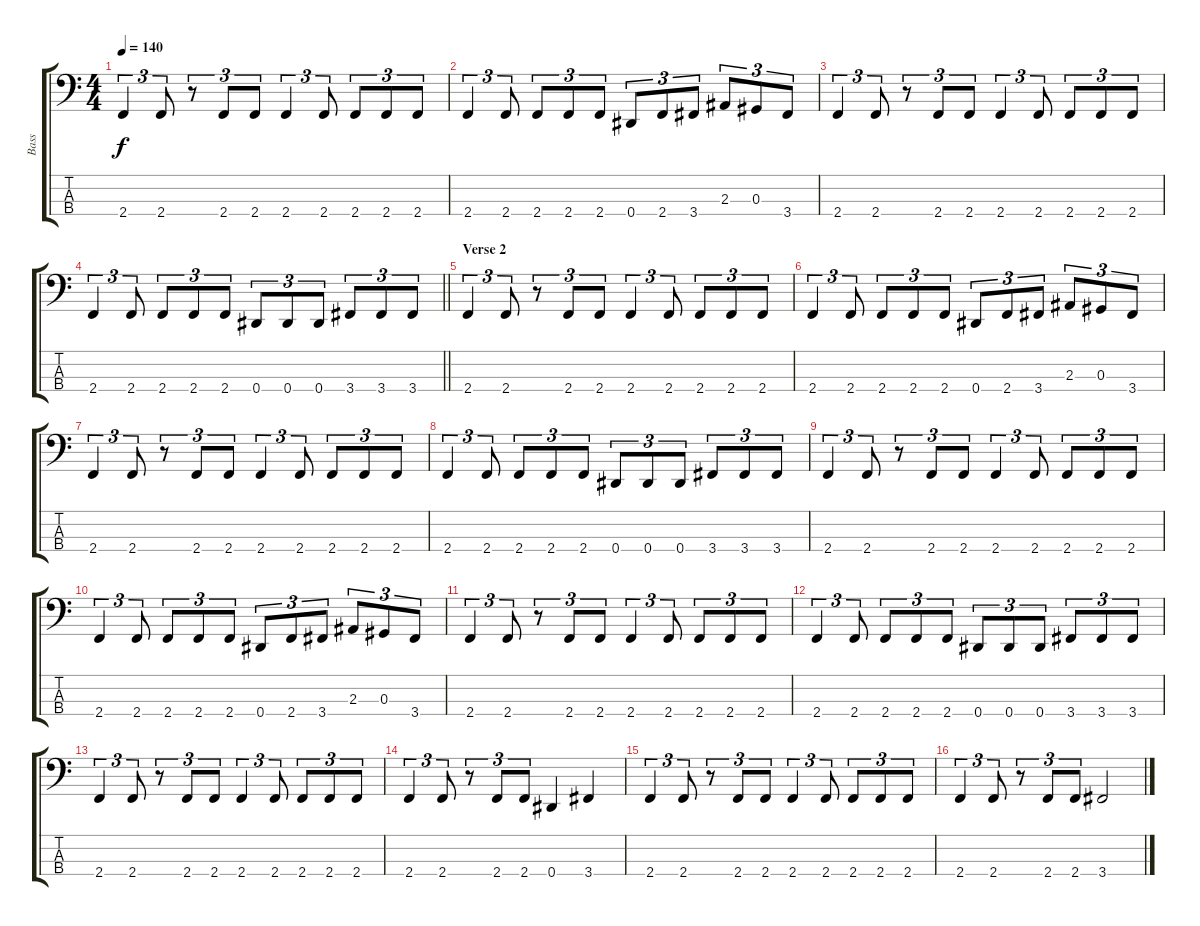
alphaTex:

\track ("Bass" "Bass") {instrument electricbassfinger}
\staff {score tabs}
\tuning (Gb2 Db2 Ab1 Eb1) {hide}
\ts (4 4)
\tempo 140
\clef f4
\ks c
2.4.4{tu (3 2) dy f} 2.4.8{tu (3 2)} r.8{tu (3 2)} 2.4.8{tu (3 2)} 2.4.8{tu (3 2)} 2.4.4{tu (3 2)} 2.4.8{tu (3 2)} 2.4.8{tu (3 2)} 2.4.8{tu (3 2)} 2.4.8{tu (3 2)} |
2.4.4{tu (3 2)} 2.4.8{tu (3 2)} 2.4.8{tu (3 2)} 2.4.8{tu (3 2)} 2.4.8{tu (3 2)} 0.4.8{tu (3 2)} 2.4.8{tu (3 2)} 3.4.8{tu (3 2)} 2.3.8{tu (3 2)} 0.3.8{tu (3 2)} 3.4.8{tu (3 2)} |
2.4.4{tu (3 2)} 2.4.8{tu (3 2)} r.8{tu (3 2)} 2.4.8{tu (3 2)} 2.4.8{tu (3 2)} 2.4.4{tu (3 2)} 2.4.8{tu (3 2)} 2.4.8{tu (3 2)} 2.4.8{tu (3 2)} 2.4.8{tu (3 2)} |
\barLineRight lightlight
2.4.4{tu (3 2)} 2.4.8{tu (3 2)} 2.4.8{tu (3 2)} 2.4.8{tu (3 2)} 2.4.8{tu (3 2)} 0.4.8{tu (3 2)} 0.4.8{tu (3 2)} 0.4.8{tu (3 2)} 3.4.8{tu (3 2)} 3.4.8{tu (3 2)} 3.4.8{tu (3 2)} |
\section ("" "Verse 2")
2.4.4{tu (3 2)} 2.4.8{tu (3 2)} r.8{tu (3 2)} 2.4.8{tu (3 2)} 2.4.8{tu (3 2)} 2.4.4{tu (3 2)} 2.4.8{tu (3 2)} 2.4.8{tu (3 2)} 2.4.8{tu (3 2)} 2.4.8{tu (3 2)} |
2.4.4{tu (3 2)} 2.4.8{tu (3 2)} 2.4.8{tu (3 2)} 2.4.8{tu (3 2)} 2.4.8{tu (3 2)} 0.4.8{tu (3 2)} 2.4.8{tu (3 2)} 3.4.8{tu (3 2)} 2.3.8{tu (3 2)} 0.3.8{tu (3 2)} 3.4.8{tu (3 2)} |
2.4.4{tu (3 2)} 2.4.8{tu (3 2)} r.8{tu (3 2)} 2.4.8{tu (3 2)} 2.4.8{tu (3 2)} 2.4.4{tu (3 2)} 2.4.8{tu (3 2)} 2.4.8{tu (3 2)} 2.4.8{tu (3 2)} 2.4.8{tu (3 2)} |
2.4.4{tu (3 2)} 2.4.8{tu (3 2)} 2.4.8{tu (3 2)} 2.4.8{tu (3 2)} 2.4.8{tu (3 2)} 0.4.8{tu (3 2)} 0.4.8{tu (3 2)} 0.4.8{tu (3 2)} 3.4.8{tu (3 2)} 3.4.8{tu (3 2)} 3.4.8{tu (3 2)} |
2.4.4{tu (3 2)} 2.4.8{tu (3 2)} r.8{tu (3 2)} 2.4.8{tu (3 2)} 2.4.8{tu (3 2)} 2.4.4{tu (3 2)} 2.4.8{tu (3 2)} 2.4.8{tu (3 2)} 2.4.8{tu (3 2)} 2.4.8{tu (3 2)} |
2.4.4{tu (3 2)} 2.4.8{tu (3 2)} 2.4.8{tu (3 2)} 2.4.8{tu (3 2)} 2.4.8{tu (3 2)} 0.4.8{tu (3 2)} 2.4.8{tu (3 2)} 3.4.8{tu (3 2)} 2.3.8{tu (3 2)} 0.3.8{tu (3 2)} 3.4.8{tu (3 2)} |
2.4.4{tu (3 2)} 2.4.8{tu (3 2)} r.8{tu (3 2)} 2.4.8{tu (3 2)} 2.4.8{tu (3 2)} 2.4.4{tu (3 2)} 2.4.8{tu (3 2)} 2.4.8{tu (3 2)} 2.4.8{tu (3 2)} 2.4.8{tu (3 2)} |
2.4.4{tu (3 2)} 2.4.8{tu (3 2)} 2.4.8{tu (3 2)} 2.4.8{tu (3 2)} 2.4.8{tu (3 2)} 0.4.8{tu (3 2)} 0.4.8{tu (3 2)} 0.4.8{tu (3 2)} 3.4.8{tu (3 2)} 3.4.8{tu (3 2)} 3.4.8{tu (3 2)} |
2.4.4{tu (3 2)} 2.4.8{tu (3 2)} r.8{tu (3 2)} 2.4.8{tu (3 2)} 2.4.8{tu (3 2)} 2.4.4{tu (3 2)} 2.4.8{tu (3 2)} 2.4.8{tu (3 2)} 2.4.8{tu (3 2)} 2.4.8{tu (3 2)} |
2.4.4{tu (3 2)} 2.4.8{tu (3 2)} r.8{tu (3 2)} 2.4.8{tu (3 2)} 2.4.8{tu (3 2)} 0.4.4 3.4.4 |
2.4.4{tu (3 2)} 2.4.8{tu (3 2)} r.8{tu (3 2)} 2.4.8{tu (3 2)} 2.4.8{tu (3 2)} 2.4.4{tu (3 2)} 2.4.8{tu (3 2)} 2.4.8{tu (3 2)} 2.4.8{tu (3 2)} 2.4.8{tu (3 2)} |
2.4.4{tu (3 2)} 2.4.8{tu (3 2)} r.8{tu (3 2)} 2.4.8{tu (3 2)} 2.4.8{tu (3 2)} 3.4.2
